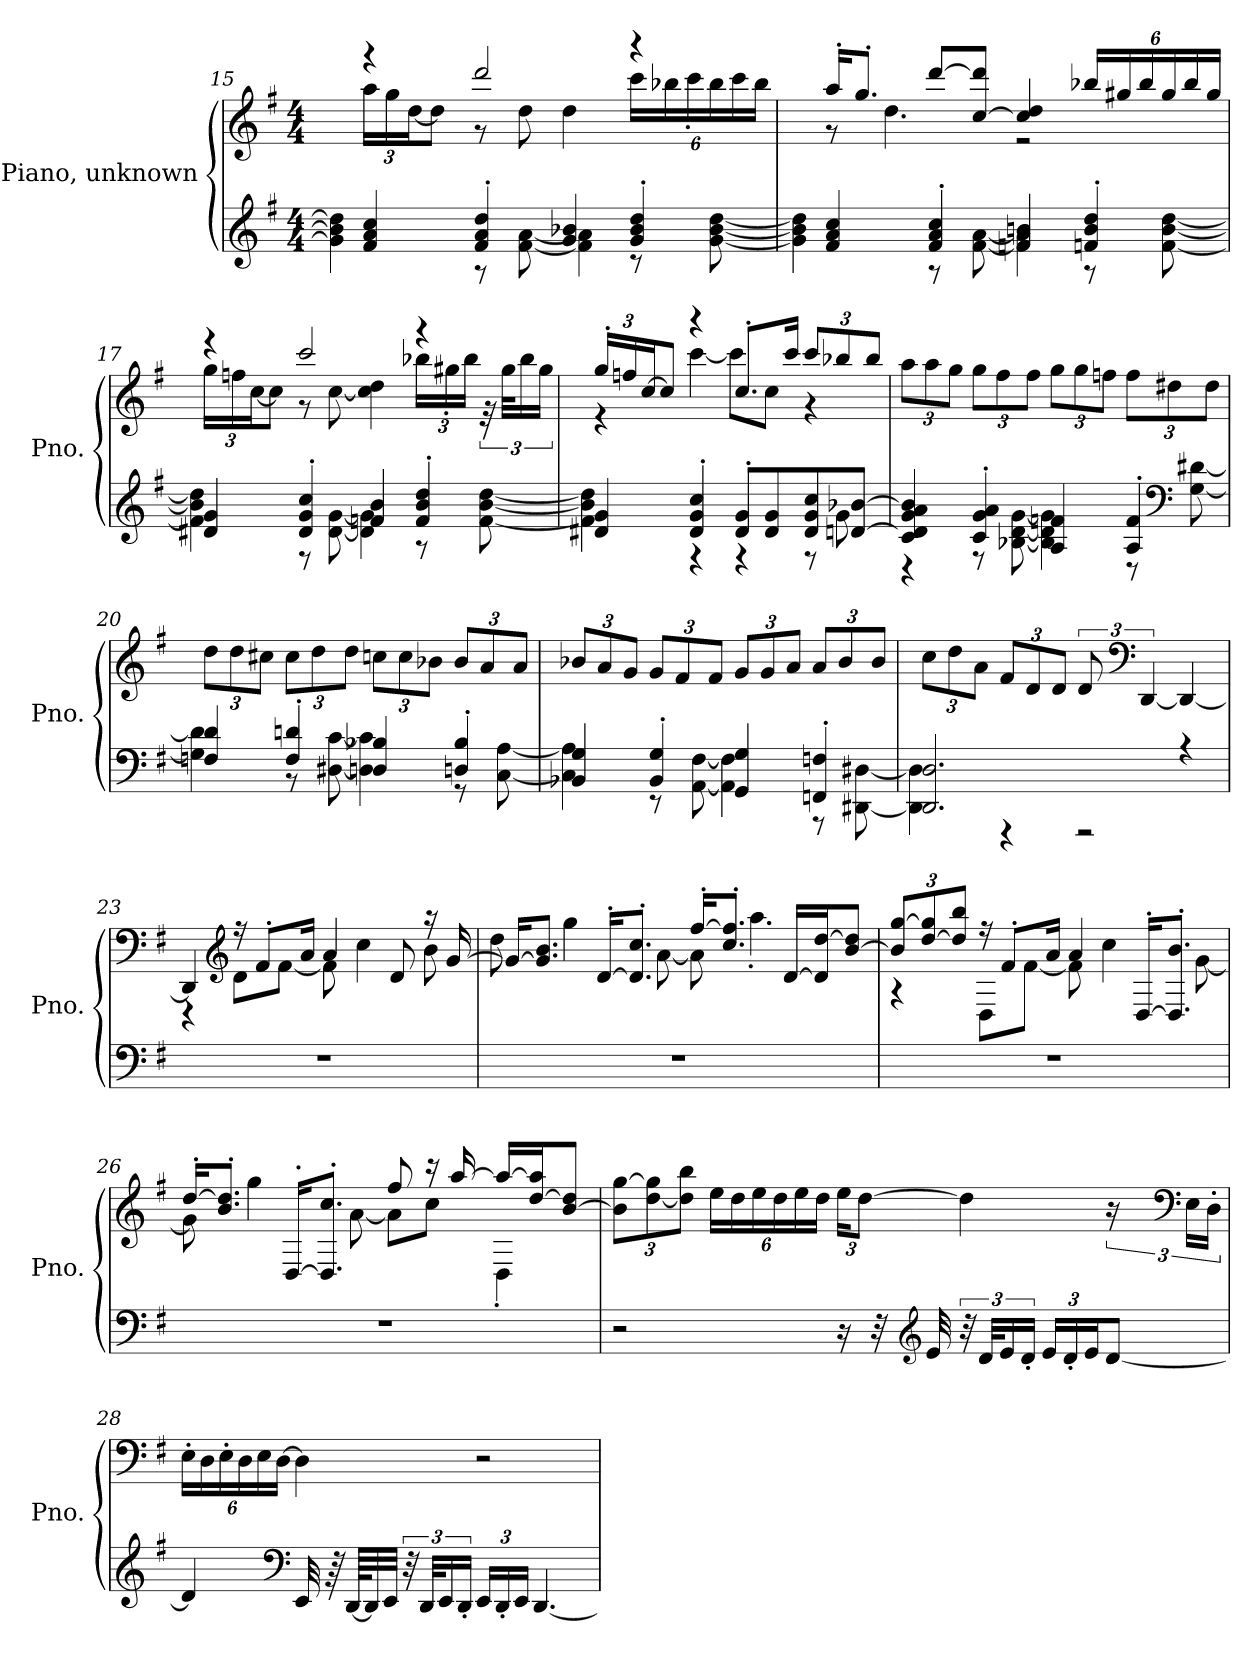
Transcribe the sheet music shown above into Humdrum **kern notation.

**kern	**kern
*part1	*part1
*staff2	*staff1
*I"Piano, unknown	*
*I'Pno.	*
!!LO:LB:g=z
*clefG2	*clefG2
*k[f#]	*k[f#]
*M4/4	*M4/4
=15	=15
*^	*^
*	*	*	*Xbrackettup
4f#/ 4a/ 4cc/	4g\] 4b-\] 4dd\]	4r	24aa\LL
.	.	.	24gg\
.	.	.	[24dd\J
.	.	.	8dd\J]
4f#/' 4a/' 4dd/'	8r	2ddd/	8r
.	[8f#\ [8a\	.	8dd\
4g/ 4b-X/	4f#\] 4a\]	.	4dd\
4g/' 4b-/' 4dd/'	8r	4r	24ccc\LL
.	.	.	24bb-X\
.	.	.	24ccc'\
.	[8g\ [8b-\ [8dd\	.	24bb-\
.	.	.	24ccc\
.	.	.	24bb-\JJ
=16	=16	=16	=16
4f#/ 4a/ 4cc/	4g\] 4b-\] 4dd\]	16aa'/KL	8r
.	.	8.gg'/J	.
.	.	.	4.dd\
4f#/' 4a/' 4cc/'	8r	[8ddd/L	.
.	[8f#\ [8a\	[8cc/ 8ddd/]J	.
4fn/ 4bn/	4f#\] 4a\]	4cc/] 4dd/	2r
4fn/' 4b/' 4dd/'	8r	24bb-X/LL	.
.	.	24gg#X/	.
.	.	24bb-/	.
.	[8f\ [8b\ [8dd\	24gg#/	.
.	.	24bb-/	.
.	.	24gg#/JJ	.
!!LO:LB:g=z	!!
=17	=17	=17	=17
4d#X/ 4g/	4f\] 4b\] 4dd\]	4r	24gg\LL
.	.	.	24ffn\
.	.	.	[24cc\J
.	.	.	8cc\J]
4d#/' 4g/' 4cc/'	8r	2ccc/	8r
.	[8d#\ [8g\	.	[8cc\
4fn/ 4b/	4d#\] 4g\]	.	4cc\] 4dd\
4f/' 4b/' 4dd/'	8r	4r	24bb-X\LL
.	.	.	24gg#X'\
.	.	.	24bb-\JJ
*	*	*	*brackettup
.	[8f\ [8b\ [8dd\	.	48r
.	.	.	48gg#\KLL
.	.	.	24bb-\
.	.	.	24gg#\JJ
=18	=18	=18	=18
*	*	*Xbrackettup	*
4d#X/ 4g/	4f\] 4b\] 4dd\]	24gg'/LL	4r
.	.	24ffn/	.
.	.	[24cc/J	.
.	.	8cc/J]	.
4d#/' 4g/' 4cc/'	4r	4r	[4ccc\
8d#/' 8g/'L	4r	8.cc'/L	8ccc\L]
8d#/ 8g/	.	.	8cc\J
.	.	16ccc/Jk	.
8d#/ 8g/ 8cc/	8r	12ccc/L	4r
.	.	12bb-X/	.
[8dn/ [8b-X/J	8g\	.	.
.	.	12bb-/J	.
*	*	*v	*v
!!LO:LB:g=z
=19	=19	=19
4c/ 4d/] 4g/ 4a/ 4b-/]	4r	12aa\L
.	.	12aa\
.	.	12gg\J
4c/' 4g/' 4a/'	8r	12gg\L
.	.	12ff#\
.	[8B-X\ [8d\ [8g\	.
.	.	12ff#\J
4A/ 4fn/	4B-\] 4d\] 4g\]	12gg\L
.	.	12gg\
.	.	12ffn\J
4A/' 4f/'	8r	12ff\L
.	.	12dd#X\
*clefF4	*	*
.	[8G\ [8d#X\	.
.	.	12dd#\J
=20	=20	=20
4Fn/ 4d/	4G\] 4d#\]	12dd\L
.	.	12dd\
.	.	12cc#X\J
4F/' 4dn/'	8r	12cc#\L
.	.	12dd\
.	[8D#X\ [8c\	.
.	.	12dd\J
4Dn/ 4B-X/	4D#\] 4c\]	12ccn\L
.	.	12cc\
.	.	12b-X\J
4Dn/' 4B-/'	8r	12b-/L
.	.	12a/
.	[8C\ [8A\	.
.	.	12a/J
=21	=21	=21
4BB-X/ 4G/	4C\] 4A\]	12b-X/L
.	.	12a/
.	.	12g/J
4BB-/' 4G/'	8r	12g/L
.	.	12f#/
.	[8AA\ [8F#\	.
.	.	12f#/J
4GG/ 4G/	4AA\] 4F#\]	12g/L
.	.	12g/
.	.	12a/J
4FFn/' 4Fn/'	8r	12a/L
.	.	12b-/
.	[8DD#X\ [8D#X\	.
.	.	12b-/J
!!LO:LB:g=z
=22	=22	=22
2.DD/ 2.D/	4DD#\] 4D#\]	12cc\L
.	.	12dd\
.	.	12a\J
.	4r	12f#/L
.	.	12d/
.	.	12d/J
*	*	*brackettup
.	2r	12d/
*	*	*clefF4
.	.	[6DD/
4r	.	4DD/_
*v	*v	*
=23	=23
*	*^
1r	4DD/]	4r
*	*clefG2	*
.	16r	8d\L
.	8f#'/L	.
.	.	[8f#\J
.	16a/Jk	.
.	4a/	8f#\]
.	.	4cc\
.	8d/	.
.	16r	8b\
.	[16g/	.
=24	=24	=24
1r	16g/KL_	8dd\
.	8.g/] 8.b/J	.
.	.	4gg\
.	[16d'/KL	.
.	8.d/]' 8.cc/'J	.
.	.	[8a\
.	[16ff#'/KL	8a\]
.	8.cc/' 8.ff#/]'J	.
.	.	4.aa'\
.	[16d/LL	.
.	16d/] [16dd/J	.
.	[8b/ 8dd/]J	.
!!LO:LB:g=z	!!
=25	=25	=25
*	*Xbrackettup	*
1r	12b/] [12gg/L	4r
.	[12dd/ 12gg/]	.
.	12dd/] 12bb/J	.
.	16r	8D\L
.	8f#'/L	.
.	.	[8f#\J
.	16a/Jk	.
.	4a/	8f#\]
.	.	4cc\
.	[16D'/KL	.
.	8.D/]' 8.b/'J	.
.	.	[8g\
=26	=26	=26
1r	[16dd'/KL	8g\]
.	8.b/' 8.dd/]'J	.
.	.	4gg\
.	[16D'/KL	.
.	8.D/]' 8.cc/'J	.
.	.	[8a\
.	8ff#/	8a\L]
.	16r	8cc\J
.	[16aa/	.
.	16aa/LL_	4D'\
.	[16dd/ 16aa/]J	.
.	[8b/ 8dd/]J	.
*	*v	*v
!!LO:PB:g=z
=27	=27
2r	12b\] [12gg\L
.	[12dd\ 12gg\]
.	12dd\] 12bb\J
.	24ee\LL
.	24dd\
.	24ee\
.	24dd\
.	24ee\
.	24dd\JJ
16r	24ee\KL
.	[12dd\J
32r	.
*clefG2	*
32e/	.
48r	4dd\]
48d/KLL	.
24e/	.
24d'/JJ	.
*Xbrackettup	*
24e/LL	.
24d'/	.
24e/J	.
*	*brackettup
[8d/J	24r
*	*clefF4
.	24E\LL
.	24D'\JJ
!!LO:LB:g=z
=28	=28
*	*Xbrackettup
4d/]	24E'\LL
.	24D\
.	24E'\
.	24D\
.	24E\
.	[24D\JJ
*clefF4	*
32EE/	4D\]
64r	.
[64DD/KLLL	.
32DD/]	.
32EE/JJJ	.
*brackettup	*
48r	.
48DD/KLL	.
24EE/	.
24DD'/JJ	.
*Xbrackettup	*
24EE/LL	2r
24DD'/	.
24EE/JJ	.
[4.DD/	.
=	=
*-	*-
